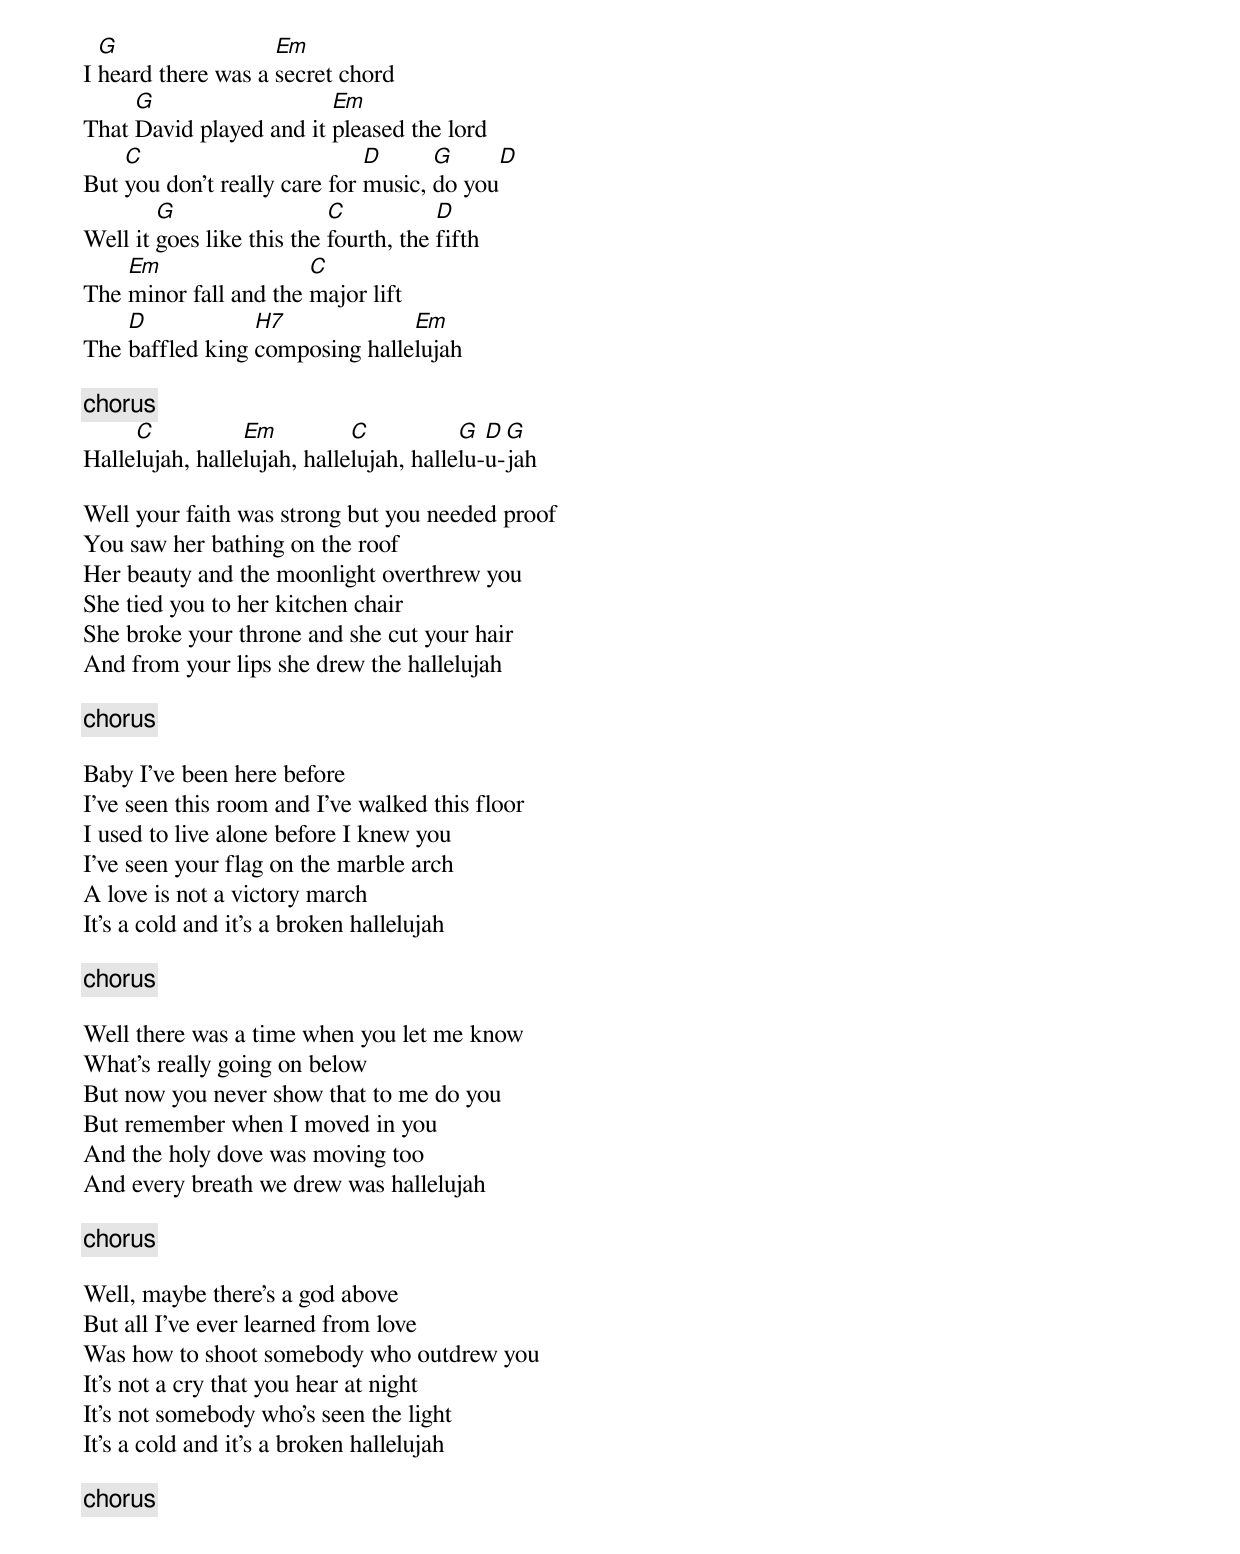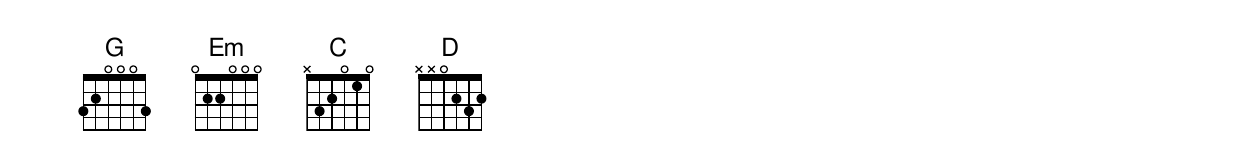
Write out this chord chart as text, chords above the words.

  G                 Em
I heard there was a secret chord
     G                   Em
That David played and it pleased the lord
    C                         D      G     D
But you don't really care for music, do you
        G                  C           D
Well it goes like this the fourth, the fifth
    Em                 C
The minor fall and the major lift
    D            H7             Em
The baffled king composing hallelujah

[chorus]
     C           Em          C           G  D G
Hallelujah, hallelujah, hallelujah, hallelu-u-jah

Well your faith was strong but you needed proof
You saw her bathing on the roof
Her beauty and the moonlight overthrew you
She tied you to her kitchen chair
She broke your throne and she cut your hair
And from your lips she drew the hallelujah

[chorus]

Baby I've been here before
I've seen this room and I've walked this floor
I used to live alone before I knew you
I've seen your flag on the marble arch
A love is not a victory march
It's a cold and it's a broken hallelujah

[chorus]

Well there was a time when you let me know
What's really going on below
But now you never show that to me do you
But remember when I moved in you
And the holy dove was moving too
And every breath we drew was hallelujah

[chorus]

Well, maybe there's a god above
But all I've ever learned from love
Was how to shoot somebody who outdrew you
It's not a cry that you hear at night
It's not somebody who's seen the light
It's a cold and it's a broken hallelujah

[chorus]
